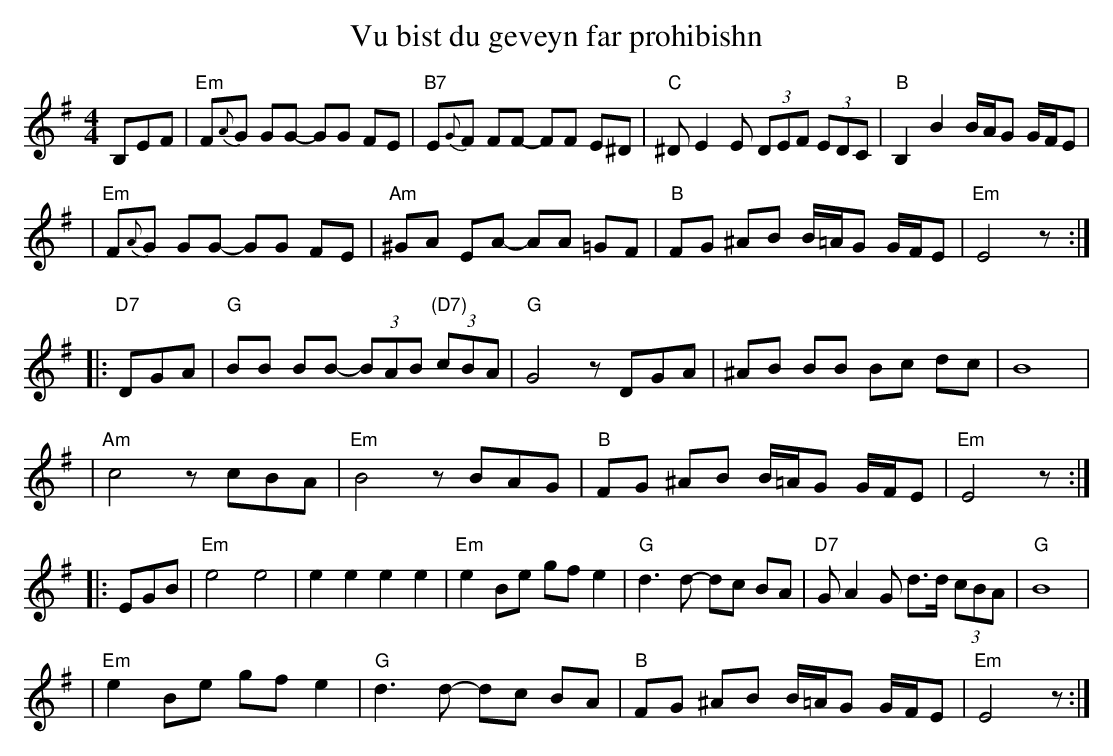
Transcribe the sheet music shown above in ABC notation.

X:1
T: Vu bist du geveyn far prohibishn
M: 4/4
L: 1/8
K: Em
   B,EF \
| "Em"F{A}G GG- GG FE | "B7"E{G}F FF- FF E^D \
| "C"^DE2 E (3DEF (3EDC | "B"B,2 B2 B/A/G G/F/E |
| "Em"F{A}G GG- GG FE | "Am"^GA EA- AA =GF \
| "B"FG ^AB B/=A/G G/F/E | "Em"E4 z :|
|: "D7"DGA \
| "G"BB BB- (3BAB "(D7)"(3cBA | "G"G4 zDGA \
| ^AB BB Bc dc | B8 |
| "Am"c4 zcBA | "Em"B4 zBAG \
| "B"FG ^AB B/=A/G G/F/E | "Em"E4 z :|
|: EGB \
| "Em"e4 e4 | e2 e2 e2 e2 \
| "Em"e2 Be gf e2 | "G"d3 d- dc BA \
| "D7"GA2 G d>d (3cBA | "G"B8 |
| "Em"e2 Be gf e2 | "G"d3 d- dc BA \
| "B"FG ^AB B/=A/G G/F/E | "Em"E4 z :|
